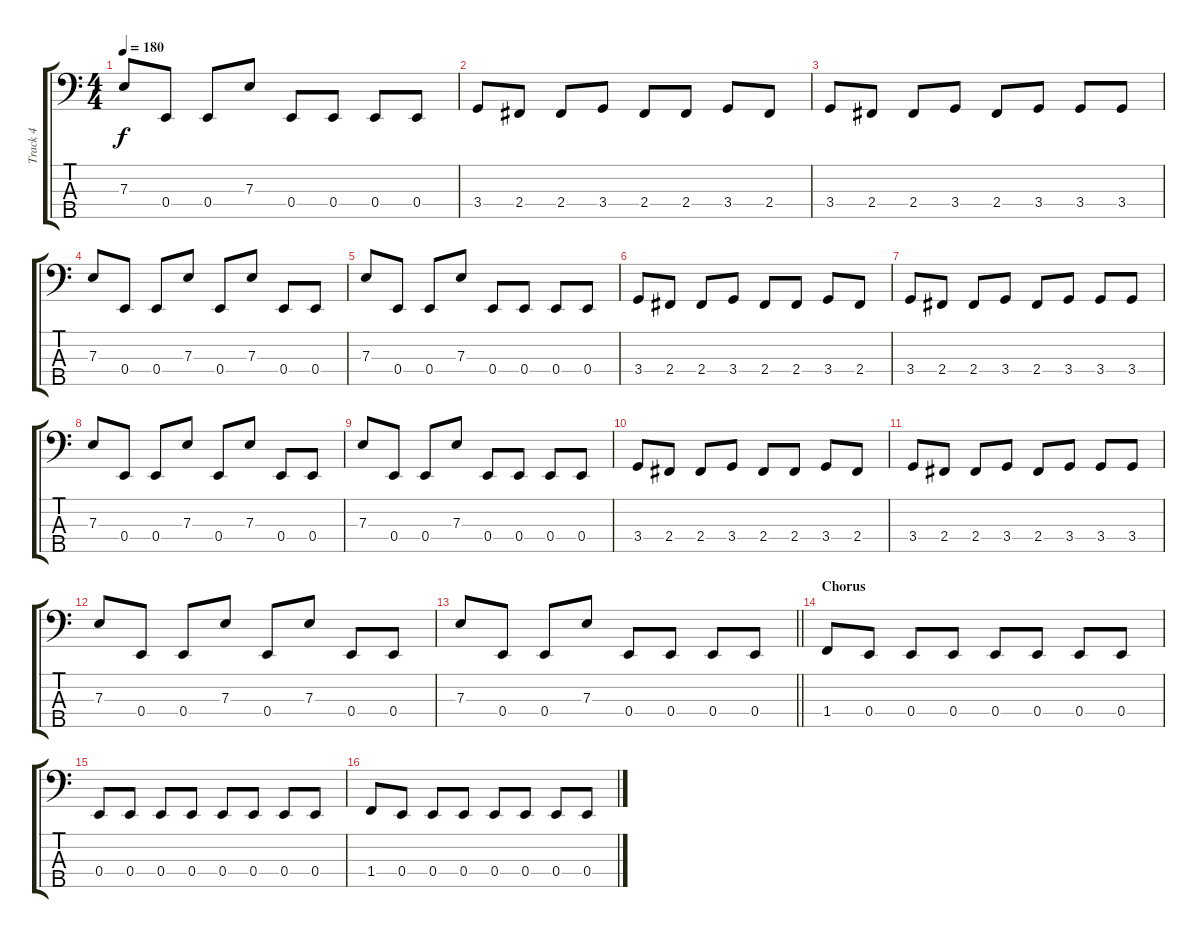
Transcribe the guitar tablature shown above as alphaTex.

\track ("Track 4" "Track 4") {instrument electricbassfinger}
\staff {score tabs}
\tuning (G2 D2 A1 E1 B0) {hide}
\ts (4 4)
\tempo 180
\clef f4
\ks c
7.3.8{dy f} 0.4.8 0.4.8 7.3.8 0.4.8 0.4.8 0.4.8 0.4.8 |
3.4.8 2.4.8 2.4.8 3.4.8 2.4.8 2.4.8 3.4.8 2.4.8 |
3.4.8 2.4.8 2.4.8 3.4.8 2.4.8 3.4.8 3.4.8 3.4.8 |
7.3.8 0.4.8 0.4.8 7.3.8 0.4.8 7.3.8 0.4.8 0.4.8 |
7.3.8 0.4.8 0.4.8 7.3.8 0.4.8 0.4.8 0.4.8 0.4.8 |
3.4.8 2.4.8 2.4.8 3.4.8 2.4.8 2.4.8 3.4.8 2.4.8 |
3.4.8 2.4.8 2.4.8 3.4.8 2.4.8 3.4.8 3.4.8 3.4.8 |
7.3.8 0.4.8 0.4.8 7.3.8 0.4.8 7.3.8 0.4.8 0.4.8 |
7.3.8 0.4.8 0.4.8 7.3.8 0.4.8 0.4.8 0.4.8 0.4.8 |
3.4.8 2.4.8 2.4.8 3.4.8 2.4.8 2.4.8 3.4.8 2.4.8 |
3.4.8 2.4.8 2.4.8 3.4.8 2.4.8 3.4.8 3.4.8 3.4.8 |
7.3.8 0.4.8 0.4.8 7.3.8 0.4.8 7.3.8 0.4.8 0.4.8 |
\barLineRight lightlight
7.3.8 0.4.8 0.4.8 7.3.8 0.4.8 0.4.8 0.4.8 0.4.8 |
\section ("" "Chorus")
1.4.8 0.4.8 0.4.8 0.4.8 0.4.8 0.4.8 0.4.8 0.4.8 |
0.4.8 0.4.8 0.4.8 0.4.8 0.4.8 0.4.8 0.4.8 0.4.8 |
1.4.8 0.4.8 0.4.8 0.4.8 0.4.8 0.4.8 0.4.8 0.4.8
